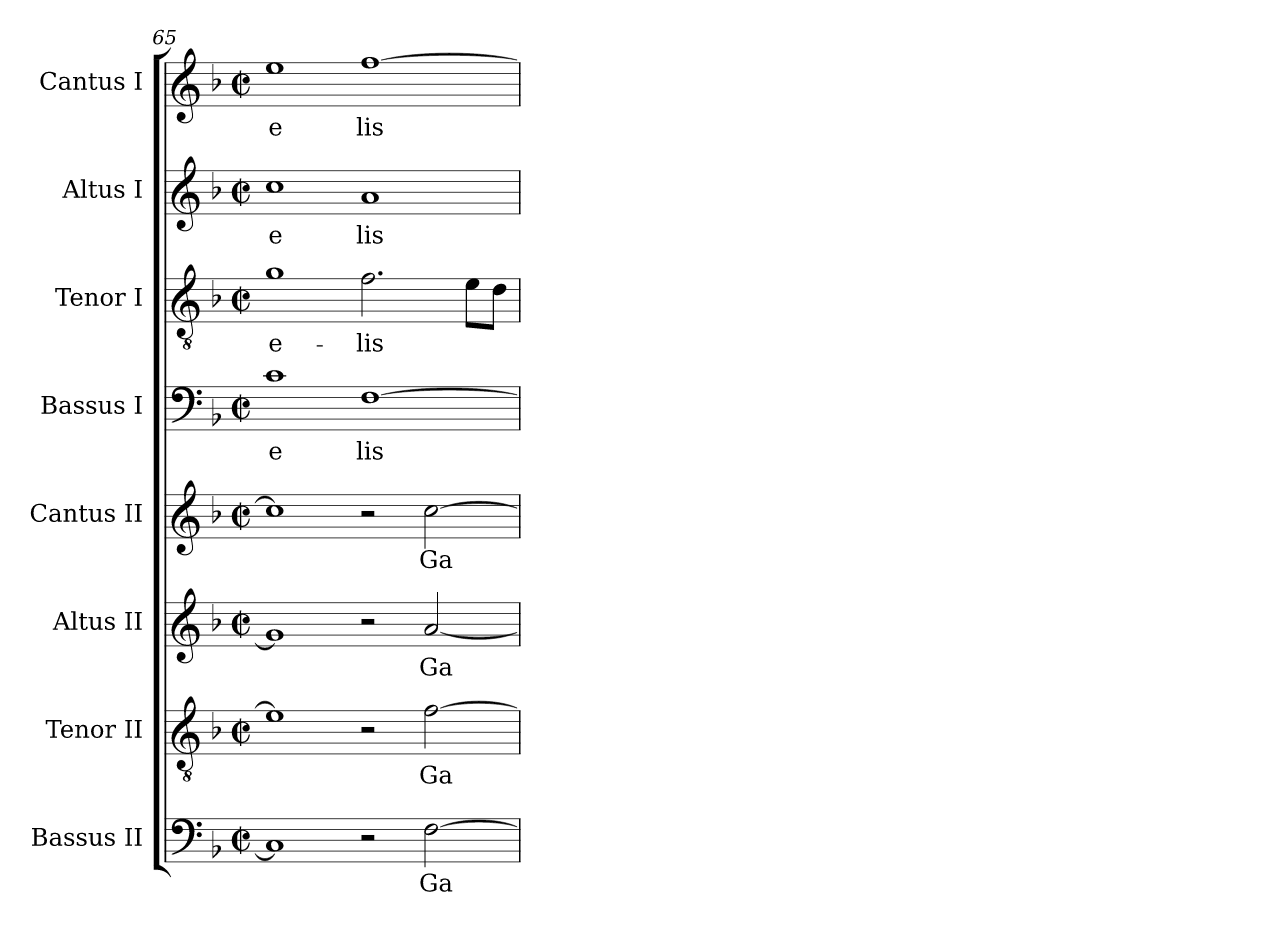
**kern	**text	**kern	**text	**kern	**text	**kern	**text	**kern	**text	**kern	**text	**kern	**text	**kern	**text
*part8	*part8	*part7	*part7	*part6	*part6	*part5	*part5	*part4	*part4	*part3	*part3	*part2	*part2	*part1	*part1
*staff8	*staff8	*staff7	*staff7	*staff6	*staff6	*staff5	*staff5	*staff4	*staff4	*staff3	*staff3	*staff2	*staff2	*staff1	*staff1
*I"Bassus II	*	*I"Tenor II	*	*I"Altus II	*	*I"Cantus II	*	*I"Bassus I	*	*I"Tenor I	*	*I"Altus I	*	*I"Cantus I	*
*clefF4	*	*clefGv2	*	*clefG2	*	*clefG2	*	*clefF4	*	*clefGv2	*	*clefG2	*	*clefG2	*
*k[b-]	*	*k[b-]	*	*k[b-]	*	*k[b-]	*	*k[b-]	*	*k[b-]	*	*k[b-]	*	*k[b-]	*
*F:	*	*F:	*	*F:	*	*F:	*	*F:	*	*F:	*	*F:	*	*F:	*
*M2/2	*	*M2/2	*	*M2/2	*	*M2/2	*	*M2/2	*	*M2/2	*	*M2/2	*	*M2/2	*
*met(c|)	*	*met(c|)	*	*met(c|)	*	*met(c|)	*	*met(c|)	*	*met(c|)	*	*met(c|)	*	*met(c|)	*
=65	=65	=65	=65	=65	=65	=65	=65	=65	=65	=65	=65	=65	=65	=65	=65
!	!	!	!	!	!	!	!	!	!LO:LY:b:cj	!	!LO:LY:b:cj	!	!LO:LY:b:cj	!	!LO:LY:b:cj
1C]	.	1e]	.	1g]	.	1cc]	.	1c	e	1g	-e-	1cc	e	1ee	e
!	!	!	!	!	!	!	!	!	!LO:LY:b:cj	!	!LO:LY:b:cj	!	!LO:LY:b:cj	!	!LO:LY:b:cj
2r	.	2r	.	2r	.	2r	.	[>1F	lis	2.f\	-lis	1a	lis	[>1ff	lis
!	!LO:LY:b	!	!LO:LY:b	!	!LO:LY:b	!	!LO:LY:b	!	!	!	!	!	!	!	!
[>2F\	Ga	[>2f\	Ga	[<2a/	Ga-	[>2cc\	Ga	.	.	.	.	.	.	.	.
.	.	.	.	.	.	.	.	.	.	8e\L	.	.	.	.	.
.	.	.	.	.	.	.	.	.	.	8d\J	.	.	.	.	.
=	=	=	=	=	=	=	=	=	=	=	=	=	=	=	=
*-	*-	*-	*-	*-	*-	*-	*-	*-	*-	*-	*-	*-	*-	*-	*-
